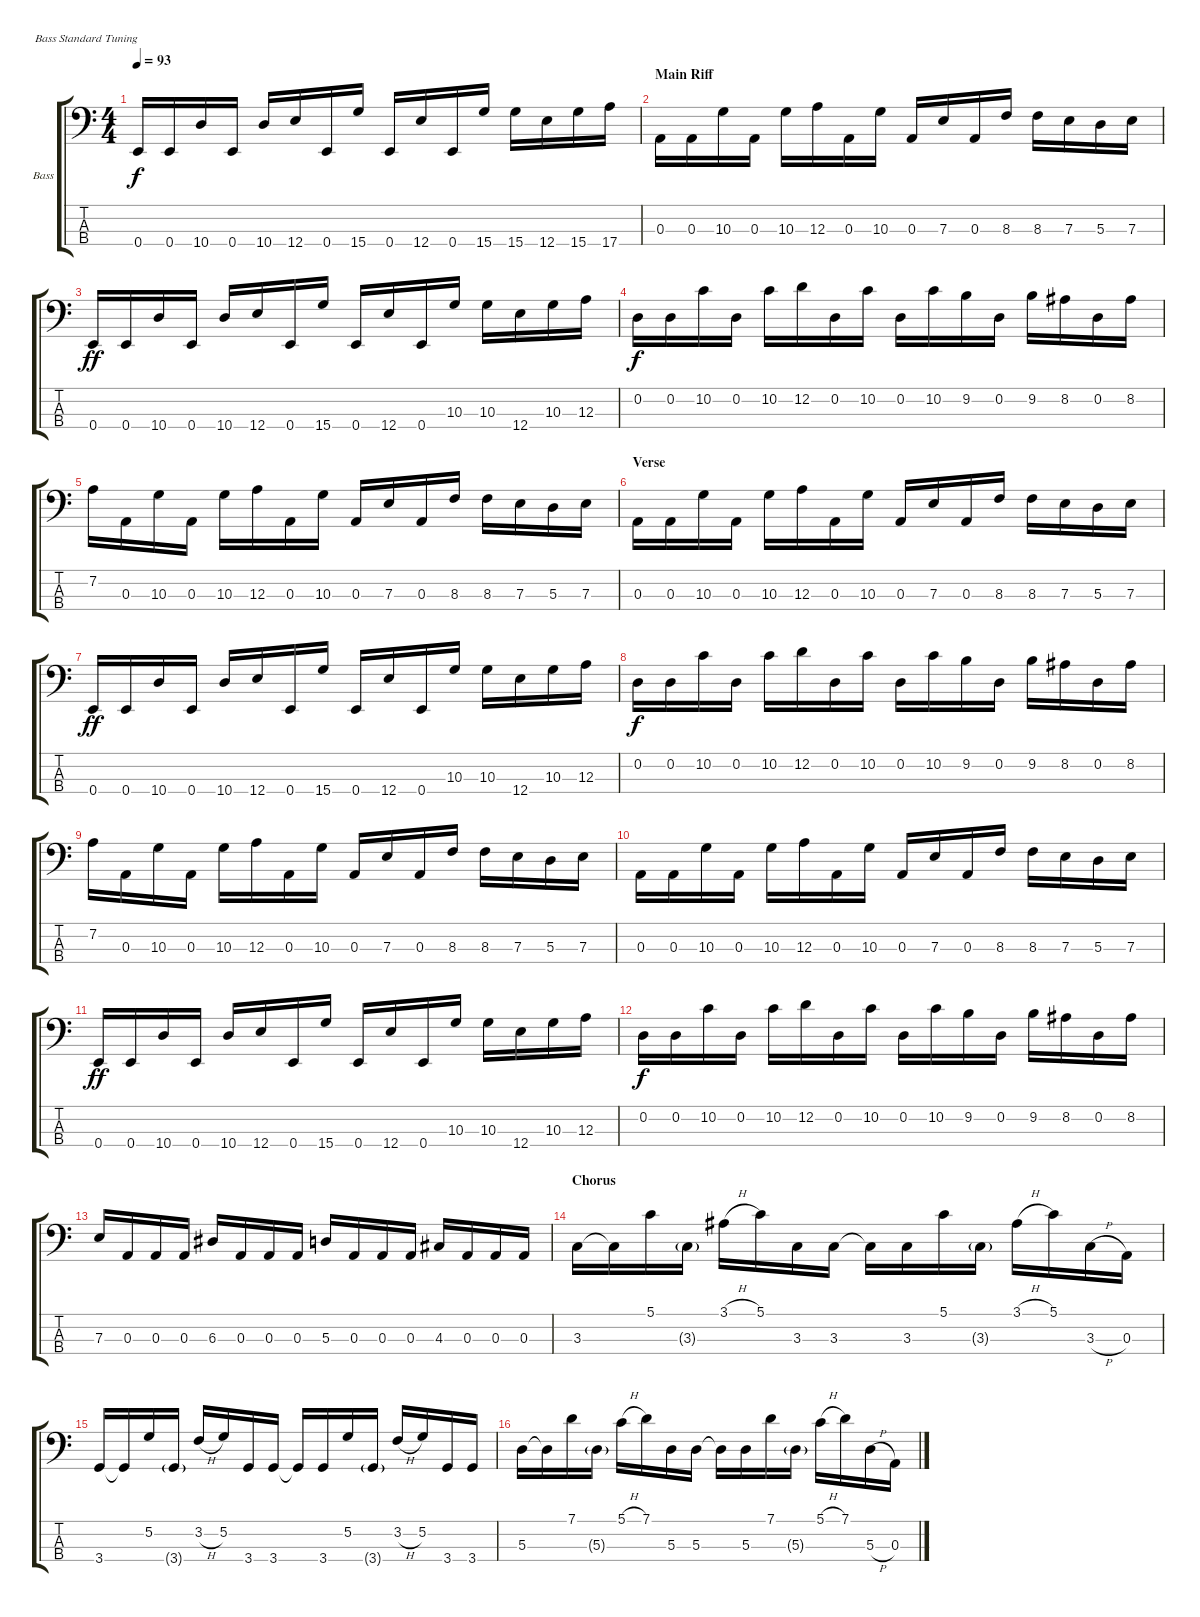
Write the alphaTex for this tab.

\defaultSystemsLayout 4
\bracketExtendMode groupsimilarinstruments
\firstSystemTrackNameOrientation horizontal
\otherSystemsTrackNameOrientation horizontal
\track ("Bass" "Bass") {instrument electricbassfinger}
\staff {score tabs}
\tuning (G2 D2 A1 E1)
\ts (4 4)
\tempo 93
\clef f4
\scale
0.347143
\ks c
0.4.16{dy f} 0.4.16 10.4.16 0.4.16 10.4.16 12.4.16 0.4.16 15.4.16 0.4.16 12.4.16 0.4.16 15.4.16 15.4.16 12.4.16 15.4.16 17.4.16 |
\section ("" "Main Riff")
0.3.16 0.3.16 10.3.16 0.3.16 10.3.16 12.3.16 0.3.16 10.3.16 0.3.16 7.3.16 0.3.16 8.3.16 8.3.16 7.3.16 5.3.16 7.3.16 |
0.4.16{dy ff} 0.4.16 10.4.16 0.4.16 10.4.16 12.4.16 0.4.16 15.4.16 0.4.16 12.4.16 0.4.16 10.3.16 10.3.16 12.4.16 10.3.16 12.3.16 |
0.2.16{dy f} 0.2.16 10.2.16 0.2.16 10.2.16 12.2.16 0.2.16 10.2.16 0.2.16 10.2.16 9.2.16 0.2.16 9.2.16 8.2.16 0.2.16 8.2.16 |
7.2.16 0.3.16 10.3.16 0.3.16 10.3.16 12.3.16 0.3.16 10.3.16 0.3.16 7.3.16 0.3.16 8.3.16 8.3.16 7.3.16 5.3.16 7.3.16 |
\section ("" "Verse")
0.3.16 0.3.16 10.3.16 0.3.16 10.3.16 12.3.16 0.3.16 10.3.16 0.3.16 7.3.16 0.3.16 8.3.16 8.3.16 7.3.16 5.3.16 7.3.16 |
0.4.16{dy ff} 0.4.16 10.4.16 0.4.16 10.4.16 12.4.16 0.4.16 15.4.16 0.4.16 12.4.16 0.4.16 10.3.16 10.3.16 12.4.16 10.3.16 12.3.16 |
0.2.16{dy f} 0.2.16 10.2.16 0.2.16 10.2.16 12.2.16 0.2.16 10.2.16 0.2.16 10.2.16 9.2.16 0.2.16 9.2.16 8.2.16 0.2.16 8.2.16 |
7.2.16 0.3.16 10.3.16 0.3.16 10.3.16 12.3.16 0.3.16 10.3.16 0.3.16 7.3.16 0.3.16 8.3.16 8.3.16 7.3.16 5.3.16 7.3.16 |
0.3.16 0.3.16 10.3.16 0.3.16 10.3.16 12.3.16 0.3.16 10.3.16 0.3.16 7.3.16 0.3.16 8.3.16 8.3.16 7.3.16 5.3.16 7.3.16 |
\scale
0.340488 0.4.16{dy ff} 0.4.16 10.4.16 0.4.16 10.4.16 12.4.16 0.4.16 15.4.16 0.4.16 12.4.16 0.4.16 10.3.16 10.3.16 12.4.16 10.3.16 12.3.16 |
\scale
0.331244 0.2.16{dy f} 0.2.16 10.2.16 0.2.16 10.2.16 12.2.16 0.2.16 10.2.16 0.2.16 10.2.16 9.2.16 0.2.16 9.2.16 8.2.16 0.2.16 8.2.16 |
\scale
0.328512 7.3.16 0.3.16 0.3.16 0.3.16 6.3.16 0.3.16 0.3.16 0.3.16 5.3.16 0.3.16 0.3.16 0.3.16 4.3.16 0.3.16 0.3.16 0.3.16 |
\section ("" "Chorus")
3.3.16 3.3{t}.16 5.1.16 3.3{g}.16 3.1{h}.16 5.1.16 3.3.16 3.3.16 3.3{t}.16 3.3.16 5.1.16 3.3{g}.16 3.1{h}.16 5.1.16 3.3{h}.16 0.3.16 |
3.4.16 3.4{t}.16 5.2.16 3.4{g}.16 3.2{h}.16 5.2.16 3.4.16 3.4.16 3.4{t}.16 3.4.16 5.2.16 3.4{g}.16 3.2{h}.16 5.2.16 3.4.16 3.4.16 |
5.3.16 5.3{t}.16 7.1.16 5.3{g}.16 5.1{h}.16 7.1.16 5.3.16 5.3.16 5.3{t}.16 5.3.16 7.1.16 5.3{g}.16 5.1{h}.16 7.1.16 5.3{h}.16 0.3.16
